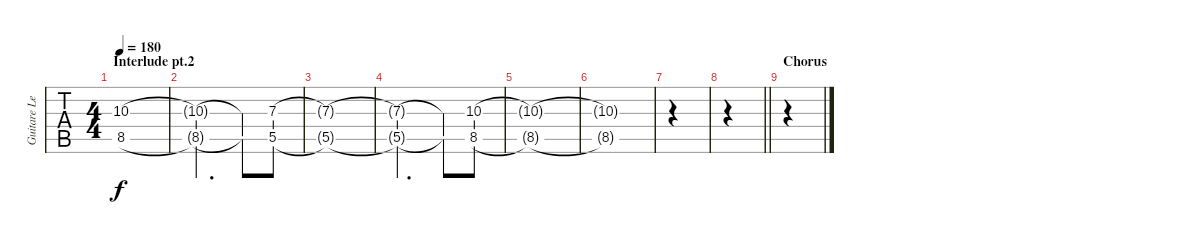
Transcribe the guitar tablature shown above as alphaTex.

\track ("Guitare Lead 1" "Guitare Le") {instrument distortionguitar}
\staff {tabs}
\tuning (D4 A3 F3 C3 G2 C2) {hide}
\ts (4 4)
\section ("" "Interlude pt.2")
\tempo 180
\clef g2
\ks c
(10.3{t} 8.5{t}).1{dy f} |
(10.3{t} 8.5{t}).2{d} (10.3{t} 8.5{t}).8 (7.3 5.5).8 |
(7.3{t} 5.5{t}).1 |
(7.3{t} 5.5{t}).2{d} (7.3{t} 5.5{t}).8 (10.3 8.5).8 |
(10.3{t} 8.5{t}).1 |
(10.3{t} 8.5{t}).1 |
|
\barLineRight lightlight
|
\section ("" "Chorus")
